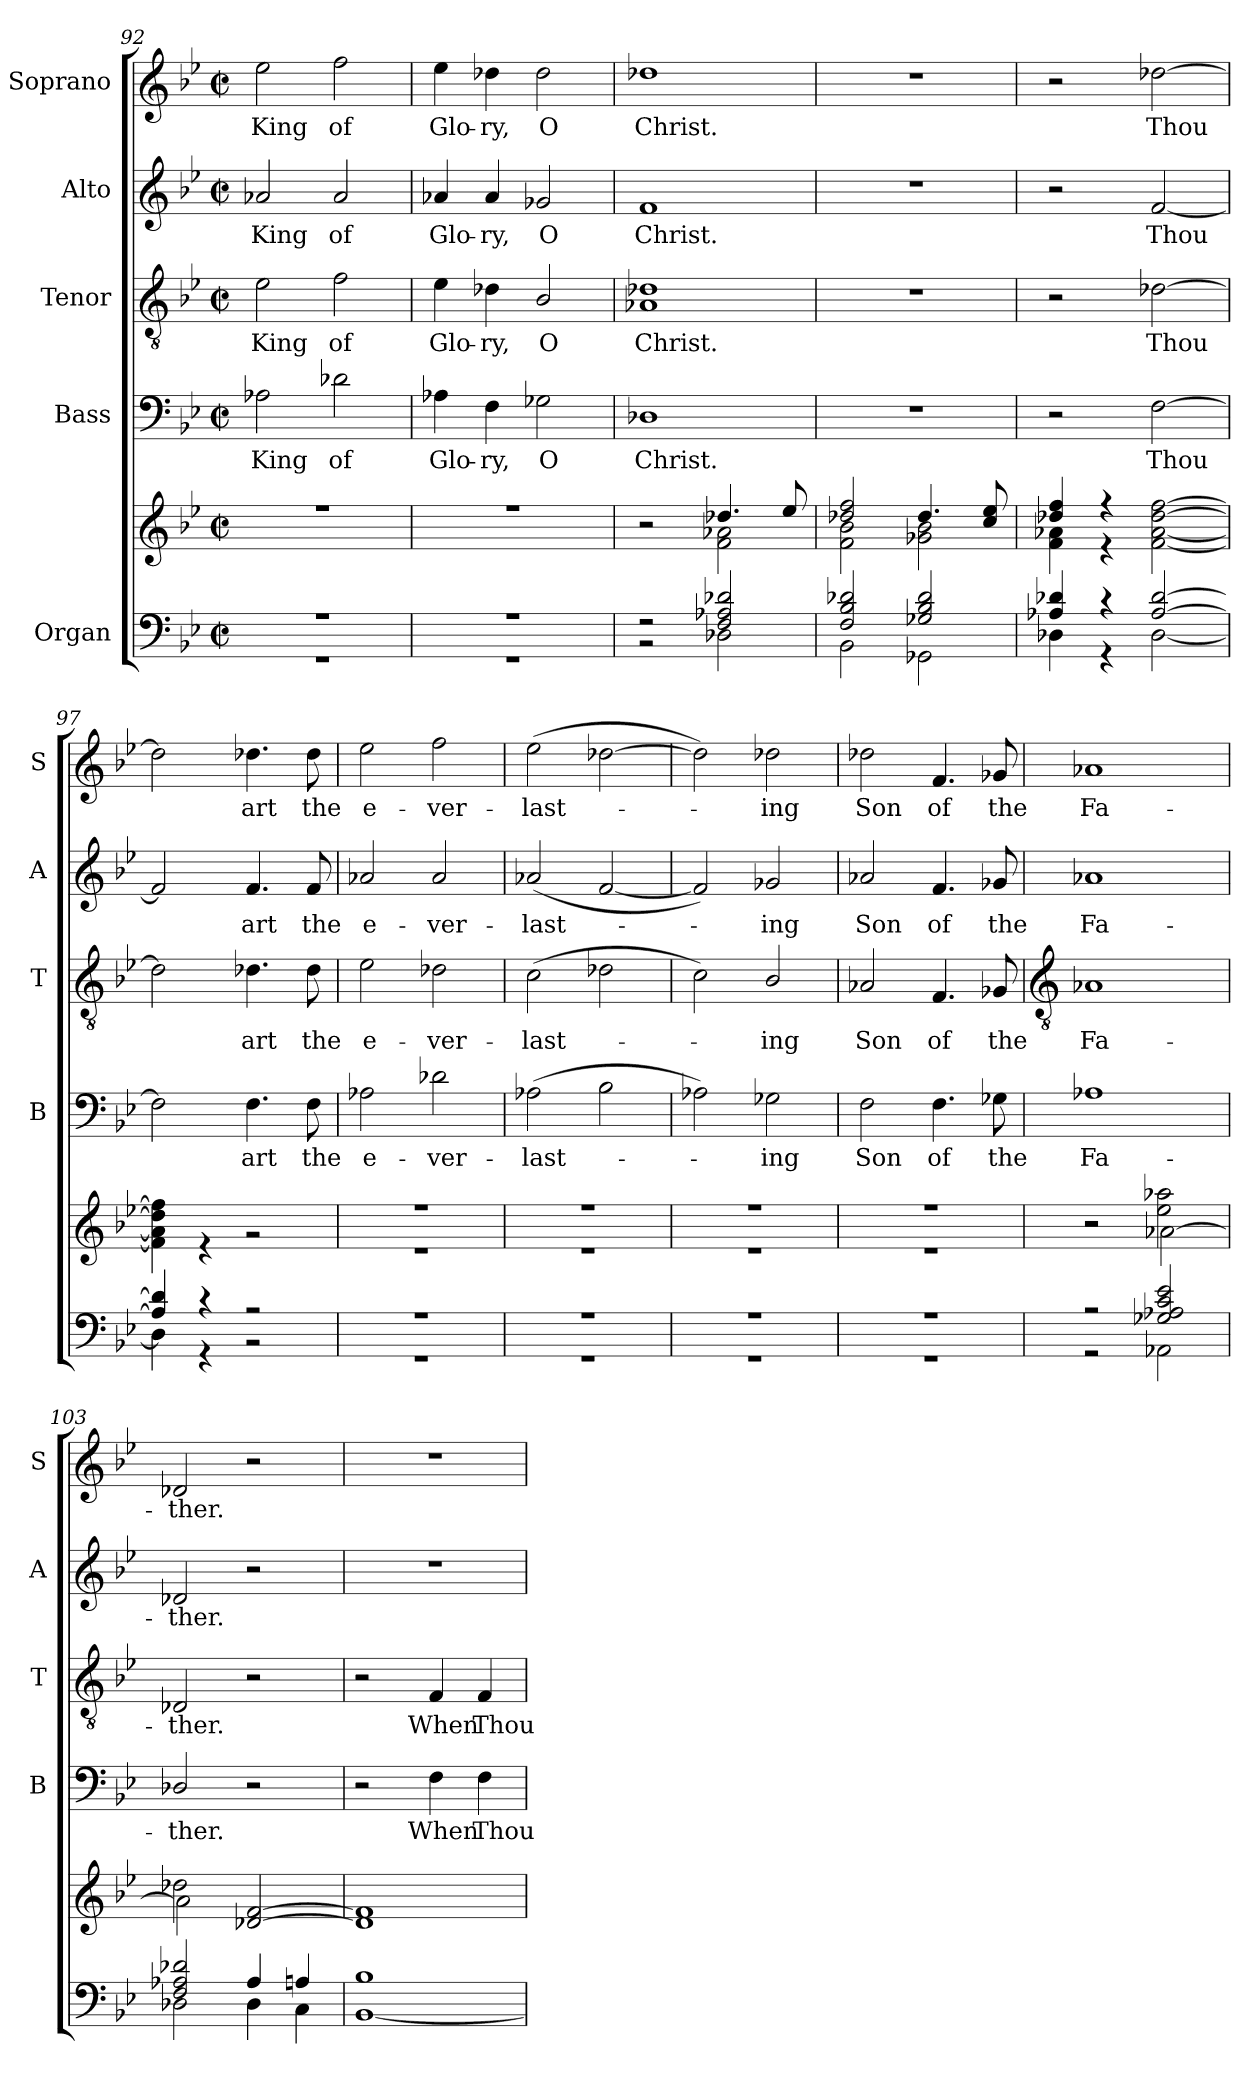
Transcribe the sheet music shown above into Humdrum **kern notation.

**kern	**kern	**kern	**text	**kern	**text	**kern	**text	**kern	**text
*part5	*part5	*part4	*part4	*part3	*part3	*part2	*part2	*part1	*part1
*staff6	*staff5	*staff4	*staff4	*staff3	*staff3	*staff2	*staff2	*staff1	*staff1
*I"Organ	*	*I"Bass	*	*I"Tenor	*	*I"Alto	*	*I"Soprano	*
*	*	*I'B	*	*I'T	*	*I'A	*	*I'S	*
!!LO:LB:g=z
*clefF4	*clefG2	*clefF4	*	*clefGv2	*	*clefG2	*	*clefG2	*
*k[b-e-]	*k[b-e-]	*k[b-e-]	*	*k[b-e-]	*	*k[b-e-]	*	*k[b-e-]	*
*B-:	*B-:	*B-:	*	*B-:	*	*B-:	*	*B-:	*
*M2/2	*M2/2	*M2/2	*	*M2/2	*	*M2/2	*	*M2/2	*
*met(c|)	*met(c|)	*met(c|)	*	*met(c|)	*	*met(c|)	*	*met(c|)	*
=92	=92	=92	=92	=92	=92	=92	=92	=92	=92
*^	*^	*	*	*	*	*	*	*	*
!	!	!	!	!	!LO:LY:b	!	!LO:LY:b	!	!LO:LY:b	!	!LO:LY:b
1r	1r	1r	1ryy	2A-X	King	2e-	King	2a-X	King	2ee-	King
!	!	!	!	!	!LO:LY:b	!	!LO:LY:b	!	!LO:LY:b	!	!LO:LY:b
.	.	.	.	2d-X	of	2f	of	2a-	of	2ff	of
=93	=93	=93	=93	=93	=93	=93	=93	=93	=93	=93	=93
!	!	!	!	!	!LO:LY:b	!	!LO:LY:b	!	!LO:LY:b	!	!LO:LY:b
1r	1r	1r	1ryy	4A-X	Glo-	4e-	Glo-	4a-X	Glo-	4ee-	Glo-
!	!	!	!	!	!LO:LY:b	!	!LO:LY:b	!	!LO:LY:b	!	!LO:LY:b
.	.	.	.	4F	-ry,	4d-X	-ry,	4a-	-ry,	4dd-X	-ry,
!	!	!	!	!	!LO:LY:b	!	!LO:LY:b	!	!LO:LY:b	!	!LO:LY:b
.	.	.	.	2G-X	O	2B-/	O	2g-X	O	2dd-	O
=94	=94	=94	=94	=94	=94	=94	=94	=94	=94	=94	=94
!	!	!	!	!	!LO:LY:b	!	!LO:LY:b	!	!LO:LY:b	!	!LO:LY:b
2r	2r	2r	2ryy	1D-X	Christ.	1A-X 1d-X	Christ.	1f	Christ.	1dd-X	Christ.
2F/ 2A-X/ 2d-X/	2D-X\	4.dd-X/	2f\ 2a-X\	.	.	.	.	.	.	.	.
.	.	8ee-/	.	.	.	.	.	.	.	.	.
=95	=95	=95	=95	=95	=95	=95	=95	=95	=95	=95	=95
2F/ 2B-/ 2d-X/	2BB-\	2dd-X/ 2ff/	2f\ 2b-\	1r	.	1r	.	1r	.	1r	.
2G-X/ 2B-/ 2d-/	2GG-X\	4.dd-/	2g-X\ 2b-\	.	.	.	.	.	.	.	.
.	.	8cc/ 8ee-/	.	.	.	.	.	.	.	.	.
=96	=96	=96	=96	=96	=96	=96	=96	=96	=96	=96	=96
4A-X/ 4d-X/	4D-X\	4dd-X/ 4ff/	4f\ 4a-X\	2r	.	2r	.	2r	.	2r	.
4r	4r	4r	4r	.	.	.	.	.	.	.	.
!	!	!	!	!	!LO:LY:b	!	!LO:LY:b	!	!LO:LY:b	!	!LO:LY:b
[2A-/ [2d-/	[2D-\	2ryy	[2f\ [2a-\ [2dd-\ [2ff\	[2F	Thou	[2d-X	Thou	[2f	Thou	[2dd-X	Thou
=97	=97	=97	=97	=97	=97	=97	=97	=97	=97	=97	=97
4A-/] 4d-/]	4D-\]	1ryy	4f\] 4a-\] 4dd-\] 4ff\]	2F]	.	2d-]	.	2f]	.	2dd-]	.
4r	4r	.	4r	.	.	.	.	.	.	.	.
!	!	!	!	!	!LO:LY:b	!	!LO:LY:b	!	!LO:LY:b	!	!LO:LY:b
2r	2r	.	2r	4.F	art	4.d-X	art	4.f	art	4.dd-X	art
!	!	!	!	!	!LO:LY:b	!	!LO:LY:b	!	!LO:LY:b	!	!LO:LY:b
.	.	.	.	8F	the	8d-	the	8f	the	8dd-	the
=98	=98	=98	=98	=98	=98	=98	=98	=98	=98	=98	=98
!	!	!	!	!	!LO:LY:b	!	!LO:LY:b	!	!LO:LY:b	!	!LO:LY:b
1r	1r	1r	1r	2A-X	e-	2e-	e-	2a-X	e-	2ee-	e-
!	!	!	!	!	!LO:LY:b	!	!LO:LY:b	!	!LO:LY:b	!	!LO:LY:b
.	.	.	.	2d-X	-ver-	2d-X	-ver-	2a-	-ver-	2ff	-ver-
=99	=99	=99	=99	=99	=99	=99	=99	=99	=99	=99	=99
!	!	!	!	!	!LO:LY:b	!	!LO:LY:b	!	!LO:LY:b	!	!LO:LY:b
1r	1r	1r	1r	(>2A-X	-last-	(>2c	-last-	(<2a-X	-last-	(>2ee-	-last-
.	.	.	.	2B-	.	2d-X	.	[2f	.	[2dd-X	.
=100	=100	=100	=100	=100	=100	=100	=100	=100	=100	=100	=100
1r	1r	1r	1r	2A-X)	.	2c)	.	2f])	.	2dd-])	.
!	!	!	!	!	!LO:LY:b	!	!LO:LY:b	!	!LO:LY:b	!	!LO:LY:b
.	.	.	.	2G-X	ing	2B-/	ing	2g-X	ing	2dd-	ing
=101	=101	=101	=101	=101	=101	=101	=101	=101	=101	=101	=101
!	!	!	!	!	!LO:LY:b	!	!LO:LY:b	!	!LO:LY:b	!	!LO:LY:b
1r	1r	1r	1r	2F	Son	2A-X	Son	2a-X	Son	2dd-X	Son
!	!	!	!	!	!LO:LY:b	!	!LO:LY:b	!	!LO:LY:b	!	!LO:LY:b
.	.	.	.	4.F	of	4.F	of	4.f	of	4.f	of
!	!	!	!	!	!LO:LY:b	!	!LO:LY:b	!	!LO:LY:b	!	!LO:LY:b
.	.	.	.	8G-X	the	8G-X	the	8g-X	the	8g-X	the
*	*	*v	*v	*	*	*	*	*	*	*	*
!!LO:LB:g=z
=102	=102	=102	=102	=102	=102	=102	=102	=102	=102	=102
*	*	*	*	*	*clefGv2	*	*	*	*	*
*	*	*^	*	*	*	*	*	*	*	*
*	*	*	*^	*	*	*	*	*	*	*	*
!	!	!	!	!	!	!LO:LY:b	!	!LO:LY:b	!	!LO:LY:b	!	!LO:LY:b
2r	2r	2r	1ryy	2r	1A-X	Fa-	1A-X	Fa-	1a-X	Fa-	1a-X	Fa-
2G-X/ 2A-X/ 2c/ 2e-/	2AA-X\	2ee-\ 2aa-X\	.	[2a-X\	.	.	.	.	.	.	.	.
=103	=103	=103	=103	=103	=103	=103	=103	=103	=103	=103	=103	=103
!	!	!	!	!	!	!LO:LY:b	!	!LO:LY:b	!	!LO:LY:b	!	!LO:LY:b
2F/ 2A-X/ 2d-X/	2D-X\	2dd-X\	1ryy	2a-\]	2D-X/	-ther.	2D-X	-ther.	2d-X	-ther.	2d-X	-ther.
4A-/	4D-\	[2d-X/ [2f/	.	2ryy	2r	.	2r	.	2r	.	2r	.
4An/	4C\	.	.	.	.	.	.	.	.	.	.	.
=104	=104	=104	=104	=104	=104	=104	=104	=104	=104	=104	=104	=104
1B-/	[1BB-\	1d-/] 1f/]	1ryy	1ryy	2r	.	2r	.	1r	.	1r	.
!	!	!	!	!	!	!LO:LY:b	!	!LO:LY:b	!	!	!	!
.	.	.	.	.	4F	When	4F	When	.	.	.	.
!	!	!	!	!	!	!LO:LY:b	!	!LO:LY:b	!	!	!	!
.	.	.	.	.	4F	Thou	4F	Thou	.	.	.	.
*v	*v	*	*	*	*	*	*	*	*	*	*	*
*	*v	*v	*v	*	*	*	*	*	*	*	*
=	=	=	=	=	=	=	=	=	=
*-	*-	*-	*-	*-	*-	*-	*-	*-	*-
